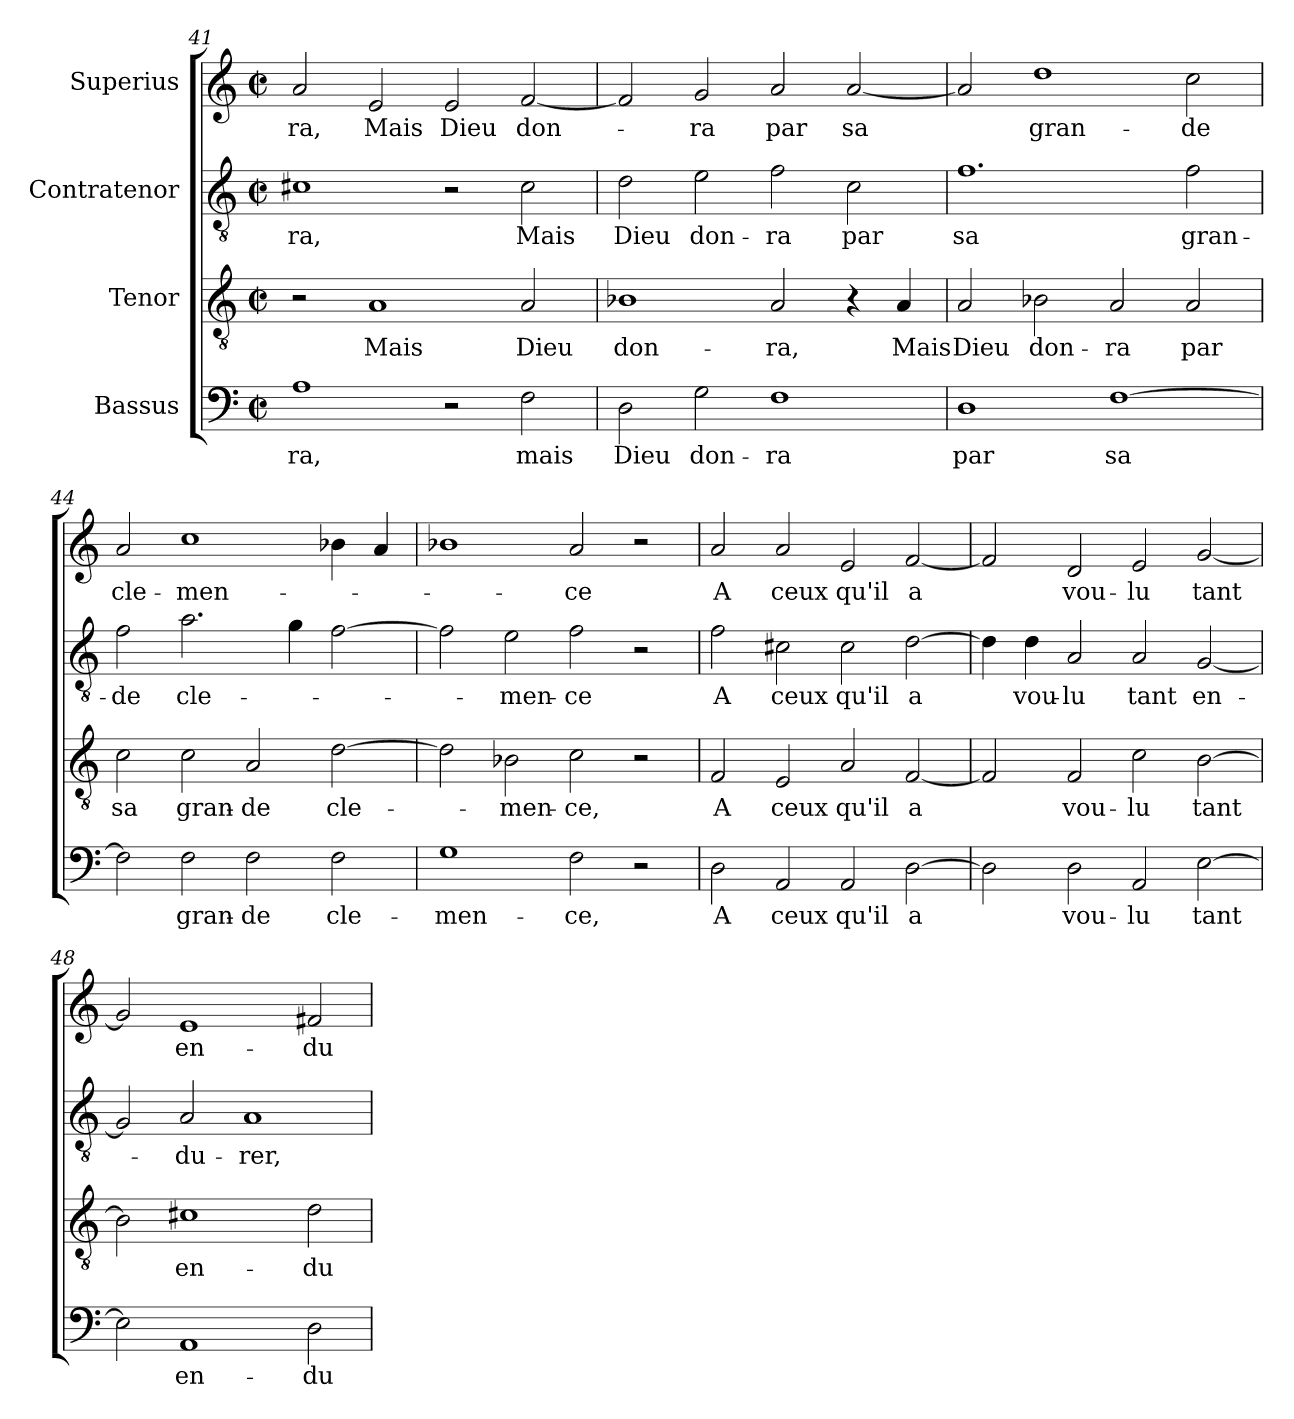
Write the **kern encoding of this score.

**kern	**text	**kern	**text	**kern	**text	**kern	**text
*part4	*part4	*part3	*part3	*part2	*part2	*part1	*part1
*staff4	*staff4	*staff3	*staff3	*staff2	*staff2	*staff1	*staff1
*I"Bassus	*	*I"Tenor	*	*I"Contratenor	*	*I"Superius	*
*clefF4	*	*clefGv2	*	*clefGv2	*	*clefG2	*
*k[]	*	*k[]	*	*k[]	*	*k[]	*
*C:	*	*C:	*	*C:	*	*C:	*
*M2/2	*	*M2/2	*	*M2/2	*	*M2/2	*
*met(c|)	*	*met(c|)	*	*met(c|)	*	*met(c|)	*
=41	=41	=41	=41	=41	=41	=41	=41
1A\	-ra,	2r	.	1c#X\	-ra,	2a/	-ra,
.	.	1A/	Mais	.	.	2e/	Mais
2r	.	.	.	2r	.	2e/	Dieu
2F\	mais	2A/	Dieu	2c#\	Mais	[2f/	don-
!!LO:LB:g=z
=42	=42	=42	=42	=42	=42	=42	=42
2D\	Dieu	1B-X\	don-	2d\	Dieu	2f/]	.
2G\	don-	.	.	2e\	don-	2g/	-ra
1F\	-ra	2A/	-ra,	2f\	-ra	2a/	par
.	.	4r	.	2c\	par	[2a/	sa
.	.	4A/	Mais	.	.	.	.
=43	=43	=43	=43	=43	=43	=43	=43
1D\	par	2A/	Dieu	1.f\	sa	2a/]	.
.	.	2B-X\	don-	.	.	1dd\	gran-
[1F\	sa	2A/	-ra	.	.	.	.
.	.	2A/	par	2f\	gran-	2cc\	-de
=44	=44	=44	=44	=44	=44	=44	=44
2F\]	.	2c\	sa	2f\	-de	2a/	cle-
2F\	gran-	2c\	gran-	2.a\	cle-	1cc\	-men-
2F\	-de	2A/	-de	.	.	.	.
.	.	.	.	4g\	.	.	.
2F\	cle-	[2d\	cle-	[2f\	.	4b-X\	.
.	.	.	.	.	.	4a/	.
=45	=45	=45	=45	=45	=45	=45	=45
1G\	-men-	2d\]	.	2f\]	.	1b-X\	.
.	.	2B-X\	-men-	2e\	-men-	.	.
2F\	-ce,	2c\	-ce,	2f\	-ce	2a/	-ce
2r	.	2r	.	2r	.	2r	.
=46	=46	=46	=46	=46	=46	=46	=46
2D\	A	2F/	A	2f\	A	2a/	A
2AA/	ceux	2E/	ceux	2c#X\	ceux	2a/	ceux
2AA/	qu'il	2A/	qu'il	2c#\	qu'il	2e/	qu'il
[2D\	a	[2F/	a	[2d\	a	[2f/	a
=47	=47	=47	=47	=47	=47	=47	=47
2D\]	.	2F/]	.	4d\]	.	2f/]	.
.	.	.	.	4d\	vou-	.	.
2D\	vou-	2F/	vou-	2A/	-lu	2d/	vou-
2AA/	-lu	2c\	-lu	2A/	tant	2e/	-lu
[2E\	tant	[2B\	tant	[2G/	en-	[2g/	tant
!!LO:LB:g=z
=48	=48	=48	=48	=48	=48	=48	=48
2E\]	.	2B\]	.	2G/]	.	2g/]	.
1AA/	en-	1c#X\	en-	2A/	-du-	1e/	en-
.	.	.	.	1A/	-rer,	.	.
2D\	-du-	2d\	-du-	.	.	2f#X/	-du-
=	=	=	=	=	=	=	=
*-	*-	*-	*-	*-	*-	*-	*-
